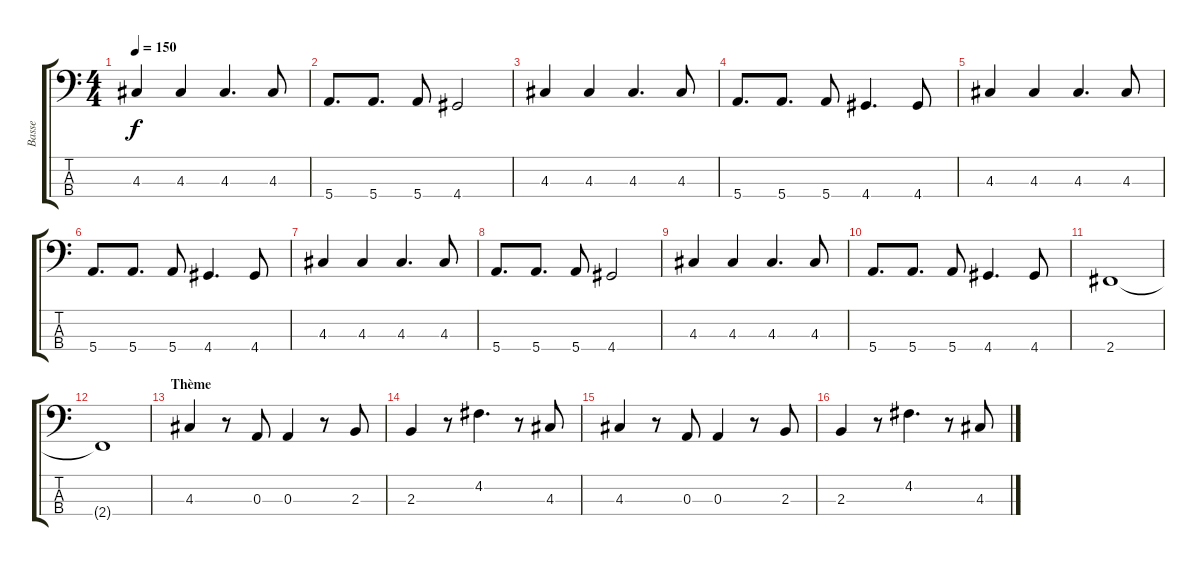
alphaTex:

\track ("Basse" "Basse") {instrument electricbasspick}
\staff {score tabs}
\tuning (G2 D2 A1 E1) {hide}
\ts (4 4)
\tempo 150
\clef f4
\ks c
4.3.4{dy f} 4.3.4 4.3.4{d} 4.3.8 |
5.4.8{d} 5.4.8{d} 5.4.8 4.4.2 |
4.3.4 4.3.4 4.3.4{d} 4.3.8 |
5.4.8{d} 5.4.8{d} 5.4.8 4.4.4{d} 4.4.8 |
4.3.4 4.3.4 4.3.4{d} 4.3.8 |
5.4.8{d} 5.4.8{d} 5.4.8 4.4.4{d} 4.4.8 |
4.3.4 4.3.4 4.3.4{d} 4.3.8 |
5.4.8{d} 5.4.8{d} 5.4.8 4.4.2 |
4.3.4 4.3.4 4.3.4{d} 4.3.8 |
5.4.8{d} 5.4.8{d} 5.4.8 4.4.4{d} 4.4.8 |
2.4.1 |
2.4{t}.1 |
\section ("" "Thème")
4.3.4 r.8 0.3.8 0.3.4 r.8 2.3.8 |
2.3.4 r.8 4.2.4{d} r.8 4.3.8 |
4.3.4 r.8 0.3.8 0.3.4 r.8 2.3.8 |
2.3.4 r.8 4.2.4{d} r.8 4.3.8
